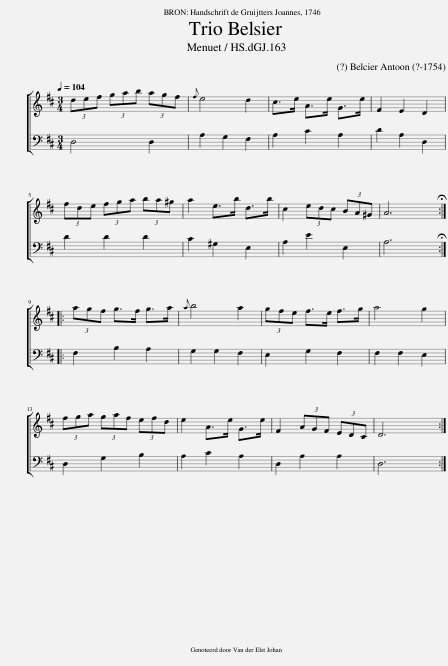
X:1
%%score [ 1 2 ]
L:1/8
Q:1/4=104
M:3/4
I:linebreak $
K:D
V:1 treble
V:2 bass
V:1
 (3def (3gab (3agf |{f} e4 d2 | c>e A>e G>e | F2 E2 D2 |$ (3fde (3fga (3ba^g | %5
 a2 e>b d>b | c2 (3edc (3BA^G | A6 ::$ (3agf g>f g>a |{a} b4 a2 | %10
 (3gfe f>e f>g | a4 g2 |$ (3fga (3gaf (3efd | e2 A>e G>e | F2 (3AGF (3EDC | %15
 D6 :| %16
V:2
 D,4 D,2 | A,2 G,2 F,2 | A,2 C2 A,2 | D2 A,2 D,2 |$ D2 D2 D2 | %5
 C2 ^G,2 E,2 | A,2 E2 E,2 | A,6 ::$ F,2 B,2 A,2 | G,2 G,2 F,2 | %10
 E,2 G,2 F,2 | F,2 F,2 E,2 |$ D,2 G,2 B,2 | A,2 C2 A,2 | D,2 A,2 A,2 | %15
 D,6 :| %16
